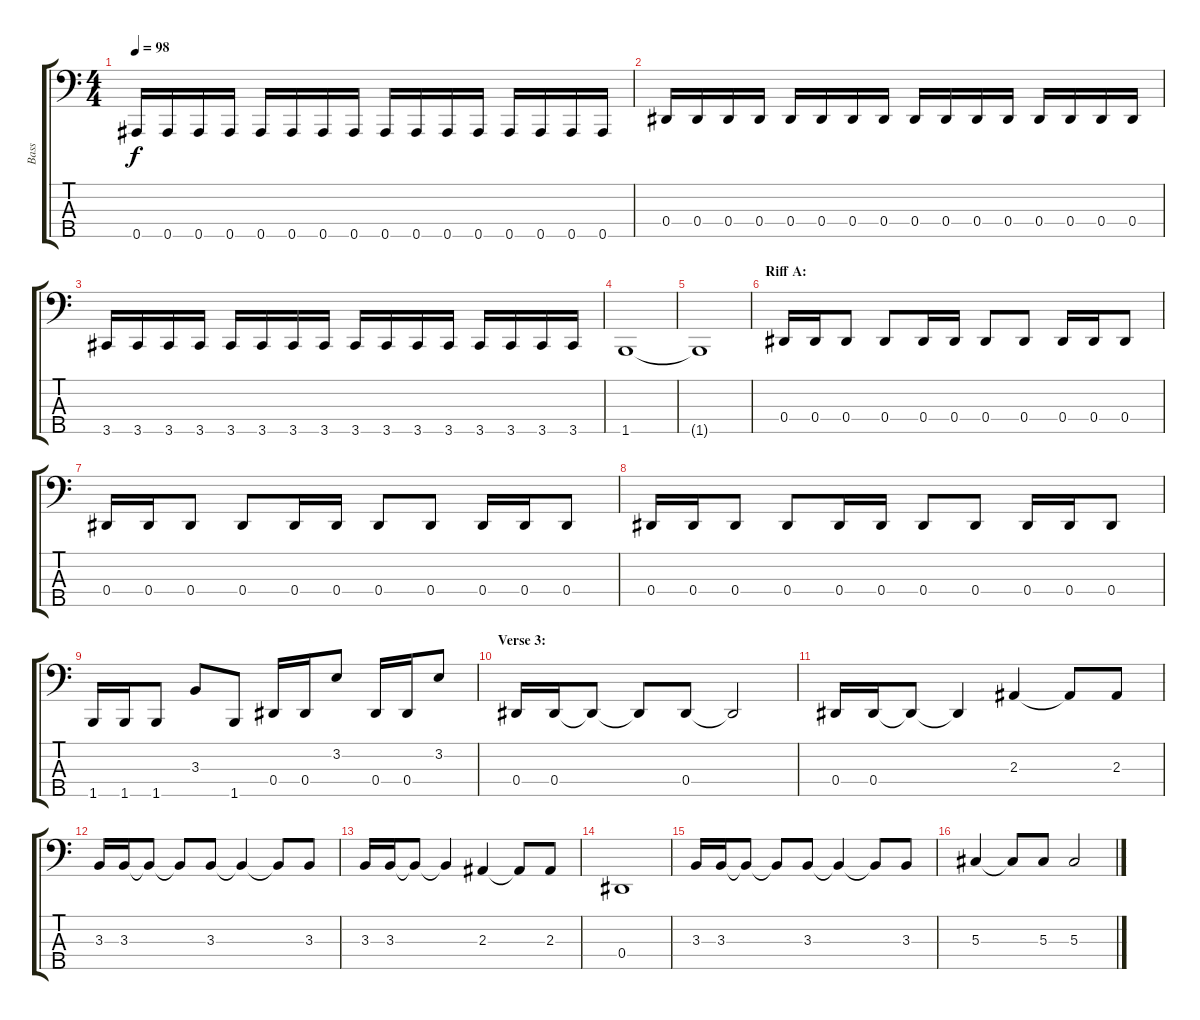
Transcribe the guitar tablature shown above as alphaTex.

\track ("Bass" "Bass") {instrument slapbass2}
\staff {score tabs}
\tuning (Gb2 Db2 Ab1 Eb1 Bb0) {hide}
\ts (4 4)
\tempo 98
\clef f4
\ks c
0.5.16{dy f} 0.5.16 0.5.16 0.5.16 0.5.16 0.5.16 0.5.16 0.5.16 0.5.16 0.5.16 0.5.16 0.5.16 0.5.16 0.5.16 0.5.16 0.5.16 |
0.4.16 0.4.16 0.4.16 0.4.16 0.4.16 0.4.16 0.4.16 0.4.16 0.4.16 0.4.16 0.4.16 0.4.16 0.4.16 0.4.16 0.4.16 0.4.16 |
3.5.16 3.5.16 3.5.16 3.5.16 3.5.16 3.5.16 3.5.16 3.5.16 3.5.16 3.5.16 3.5.16 3.5.16 3.5.16 3.5.16 3.5.16 3.5.16 |
1.5.1 |
1.5{t}.1 |
\section ("" "Riff A:")
0.4.16 0.4.16 0.4.8 0.4.8 0.4.16 0.4.16 0.4.8 0.4.8 0.4.16 0.4.16 0.4.8 |
0.4.16 0.4.16 0.4.8 0.4.8 0.4.16 0.4.16 0.4.8 0.4.8 0.4.16 0.4.16 0.4.8 |
0.4.16 0.4.16 0.4.8 0.4.8 0.4.16 0.4.16 0.4.8 0.4.8 0.4.16 0.4.16 0.4.8 |
1.5.16 1.5.16 1.5.8 3.3.8 1.5.8 0.4.16 0.4.16 3.2.8 0.4.16 0.4.16 3.2.8 |
\section ("" "Verse 3:")
0.4.16 0.4.16 0.4{t}.8 0.4{t}.8 0.4.8 0.4{t}.2 |
0.4.16 0.4.16 0.4{t}.8 0.4{t}.4 2.3.4 2.3{t}.8 2.3.8 |
3.3.16 3.3.16 3.3{t}.8 3.3{t}.8 3.3.8 3.3{t}.4 3.3{t}.8 3.3.8 |
3.3.16 3.3.16 3.3{t}.8 3.3{t}.4 2.3.4 2.3{t}.8 2.3.8 |
0.4.1 |
3.3.16 3.3.16 3.3{t}.8 3.3{t}.8 3.3.8 3.3{t}.4 3.3{t}.8 3.3.8 |
5.3.4 5.3{t}.8 5.3.8 5.3.2
